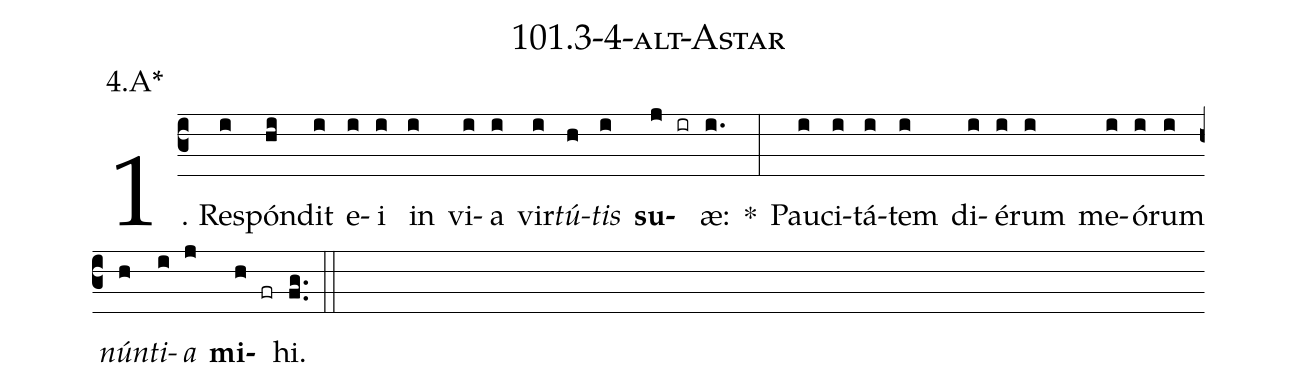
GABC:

name: 101.3-4-alt-Astar;
annotation: 4.A*;
%%
(c3)1. Re(i)spón(hi)dit(i) e(i)i(i) in(i) vi(i)a(i) vir(i)<i>tú</i>(h)<i>tis</i>(i) <b>su</b>(j ir)æ:(i.) *(:) Pau(i)ci(i)tá(i)tem(i) di(i)é(i)rum(i) me(i)ó(i)rum(i) <i>nún</i>(h)<i>ti</i>(i)<i>a</i>(j) <b>mi</b>(h fr)hi.(fg..) (::)


%E(i) u(h) o(i) u(j) a(h) e.(fg..) (::)
